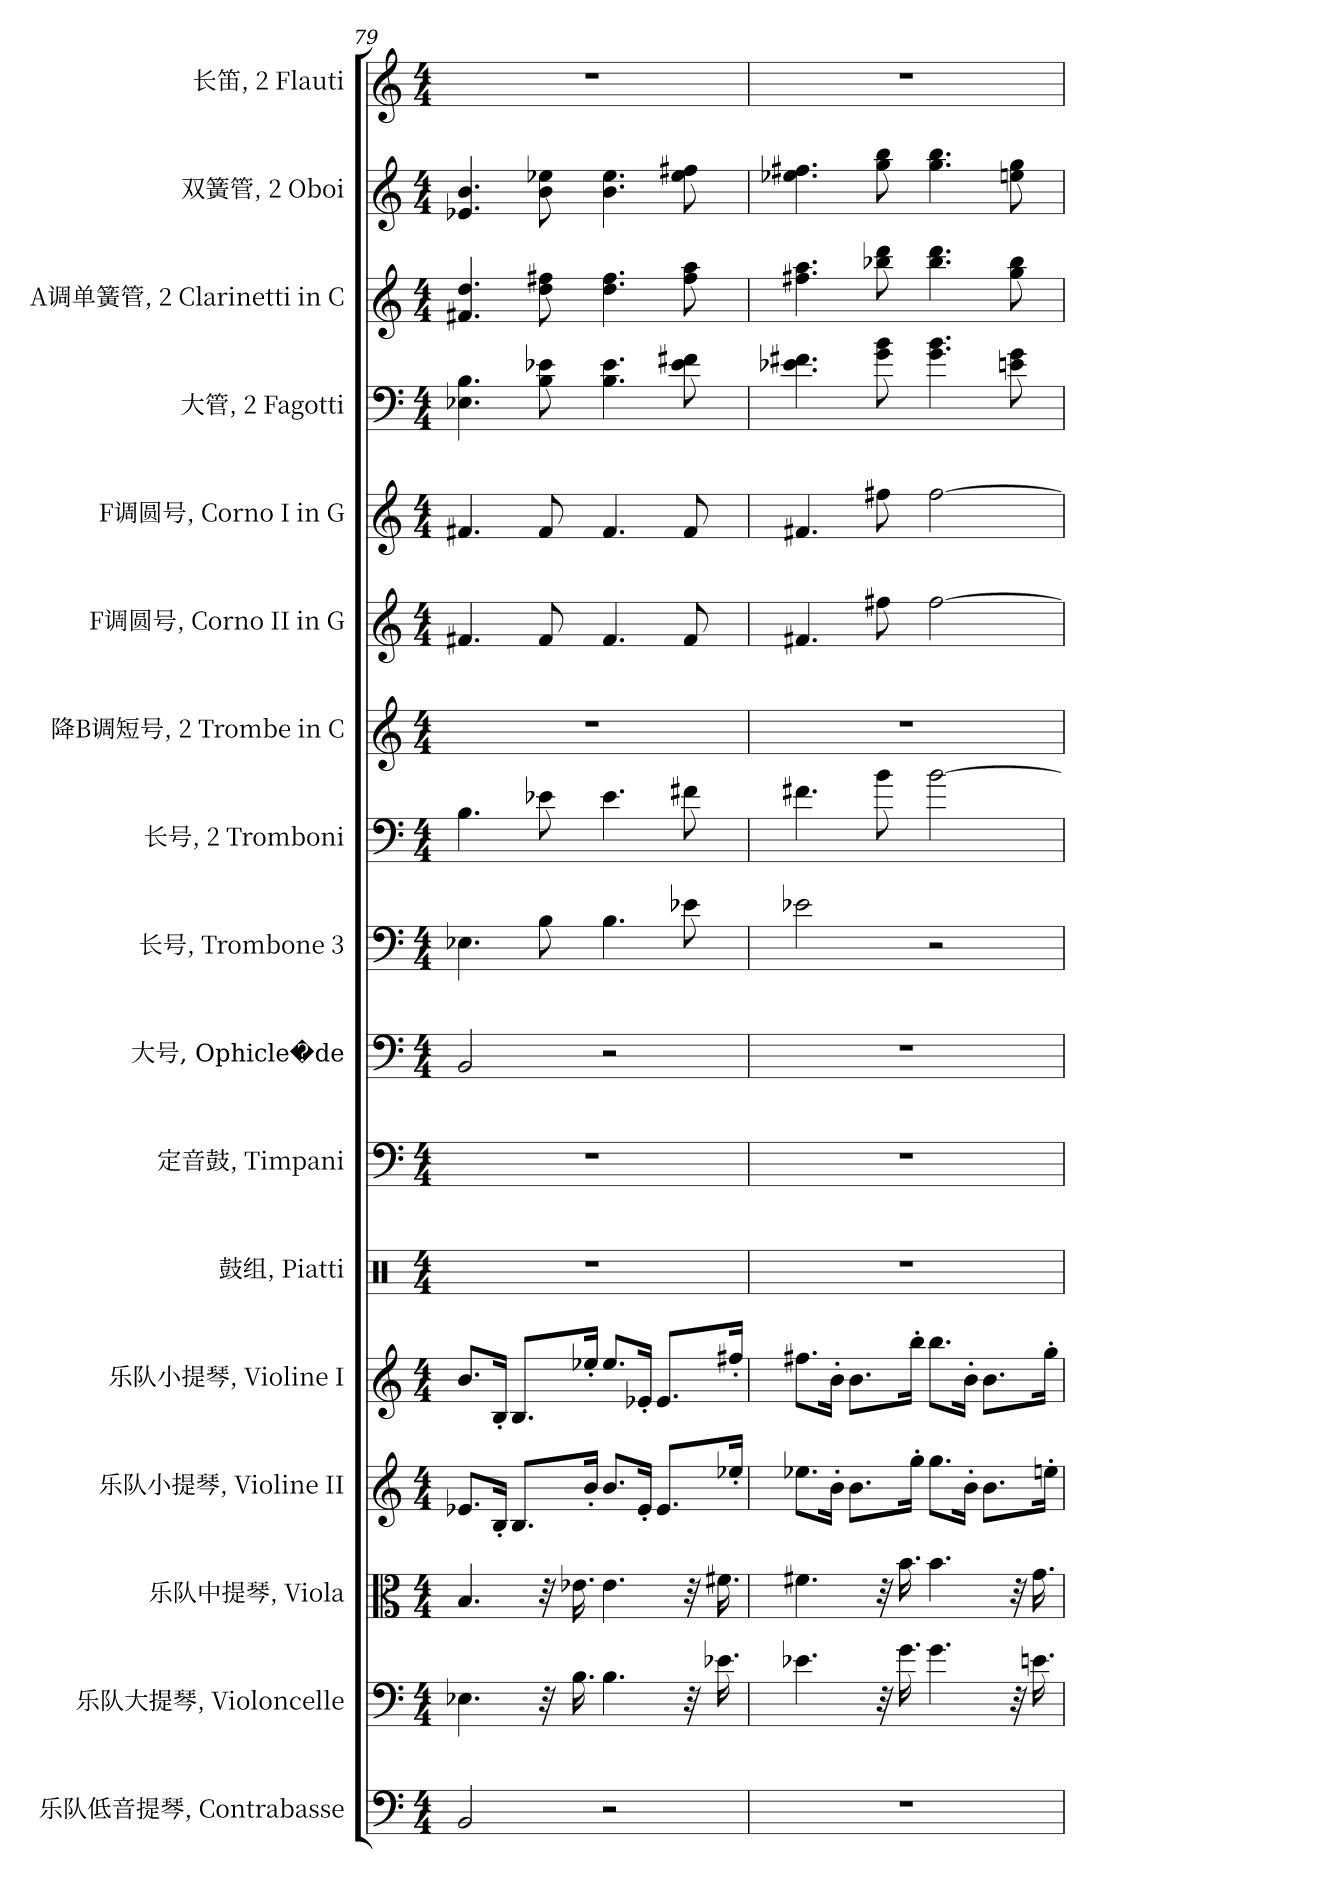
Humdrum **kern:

**kern	**kern	**kern	**kern	**kern	**kern	**kern	**kern	**kern	**kern	**kern	**kern	**kern	**kern	**kern	**kern	**kern
*part17	*part16	*part15	*part14	*part13	*part12	*part11	*part10	*part9	*part8	*part7	*part6	*part5	*part4	*part3	*part2	*part1
*staff17	*staff16	*staff15	*staff14	*staff13	*staff12	*staff11	*staff10	*staff9	*staff8	*staff7	*staff6	*staff5	*staff4	*staff3	*staff2	*staff1
*I"乐队低音提琴, Contrabasse	*I"乐队大提琴, Violoncelle	*I"乐队中提琴, Viola	*I"乐队小提琴, Violine II	*I"乐队小提琴, Violine I	*I"鼓组, Piatti	*I"定音鼓, Timpani	*I"大号, Ophicle�de	*I"长号, Trombone 3	*I"长号, 2 Tromboni	*I"降B调短号, 2 Trombe in C	*I"F调圆号, Corno II in G	*I"F调圆号, Corno I in G	*I"大管, 2 Fagotti	*I"A调单簧管, 2 Clarinetti in C	*I"双簧管, 2 Oboi	*I"长笛, 2 Flauti
*I'Cbs.	*	*	*	*	*	*I'Timp.	*	*I'Tbn.	*I'Tbn.	*	*	*	*	*I'A Cl.	*I'Ob.	*I'Fl.
*clefF4	*clefF4	*clefC3	*clefG2	*clefG2	*clefX	*clefF4	*clefF4	*clefF4	*clefF4	*clefG2	*clefG2	*clefG2	*clefF4	*clefG2	*clefG2	*clefG2
*ITrd7c12	*	*	*	*	*	*	*	*	*	*ITrd1c2	*ITrd4c7	*ITrd4c7	*	*ITrd2c3	*	*
*k[]	*k[]	*k[]	*k[]	*k[]	*k[]	*k[]	*k[]	*k[]	*k[]	*k[b-e-]	*k[b-]	*k[b-]	*k[]	*k[f#c#g#]	*k[]	*k[]
*M4/4	*M4/4	*M4/4	*M4/4	*M4/4	*M4/4	*M4/4	*M4/4	*M4/4	*M4/4	*M4/4	*M4/4	*M4/4	*M4/4	*M4/4	*M4/4	*M4/4
*MM156	*MM156	*MM156	*MM156	*MM156	*MM156	*MM156	*MM156	*MM156	*MM156	*MM156	*MM156	*MM156	*MM156	*MM156	*MM156	*MM156
=79	=79	=79	=79	=79	=79	=79	=79	=79	=79	=79	=79	=79	=79	=79	=79	=79
2BBB/	4.E-X\	4.B/	8.e-X/L	8.b/L	1r	1r	2BB/	4.E-X\	4.B\	1r	4.Bn/	4.Bn/	4.E-X\ 4.B\	4.d#X/ 4.b/	4.e-X/ 4.b/	1r
.	.	.	16B'/Jk	16B'/Jk	.	.	.	.	.	.	.	.	.	.	.	.
.	.	.	8.B/L	8.B/L	.	.	.	.	.	.	.	.	.	.	.	.
.	32r	32r	.	.	.	.	.	8B\	8e-X\	.	8B/	8B/	8B\ 8e-X\	8b\ 8dd#X\	8b\ 8ee-X\	.
.	16.B\	16.e-X\	.	.	.	.	.	.	.	.	.	.	.	.	.	.
.	.	.	16b'/Jk	16ee-X'/Jk	.	.	.	.	.	.	.	.	.	.	.	.
2r	4.B\	4.e-\	8.b/L	8.ee-/L	.	.	2r	4.B\	4.e-\	.	4.B/	4.B/	4.B\ 4.e-\	4.b\ 4.dd#\	4.b\ 4.ee-\	.
.	.	.	16e-'/Jk	16e-X'/Jk	.	.	.	.	.	.	.	.	.	.	.	.
.	.	.	8.e-/L	8.e-/L	.	.	.	.	.	.	.	.	.	.	.	.
.	32r	32r	.	.	.	.	.	8e-X\	8f#X\	.	8B/	8B/	8e-\ 8f#X\	8dd#\ 8ff#\	8ee-\ 8ff#X\	.
.	16.e-X\	16.f#X\	.	.	.	.	.	.	.	.	.	.	.	.	.	.
.	.	.	16ee-X'/Jk	16ff#X'/Jk	.	.	.	.	.	.	.	.	.	.	.	.
=80	=80	=80	=80	=80	=80	=80	=80	=80	=80	=80	=80	=80	=80	=80	=80	=80
*	*	*	*	*	*	*	*	*	*	*	*	*	*	*	*	*MM156
1r	4.e-X\	4.f#X\	8.ee-X\L	8.ff#X\L	1r	1r	1r	2e-X\	4.f#X\	1r	4.Bn/	4.Bn/	4.e-X\ 4.f#X\	4.dd#X\ 4.ff#\	4.ee-X\ 4.ff#X\	1r
.	.	.	16b'\Jk	16b'\Jk	.	.	.	.	.	.	.	.	.	.	.	.
.	.	.	8.b\L	8.b\L	.	.	.	.	.	.	.	.	.	.	.	.
.	32r	32r	.	.	.	.	.	.	8b\	.	8bn\	8bn\	8g\ 8b\	8ggn\ 8bb\	8gg\ 8bb\	.
.	16.g\	16.b\	.	.	.	.	.	.	.	.	.	.	.	.	.	.
.	.	.	16gg'\Jk	16bb'\Jk	.	.	.	.	.	.	.	.	.	.	.	.
.	4.g\	4.b\	8.gg\L	8.bb\L	.	.	.	2r	[2b\	.	[2b\	[2b\	4.g\ 4.b\	4.gg\ 4.bb\	4.gg\ 4.bb\	.
.	.	.	16b'\Jk	16b'\Jk	.	.	.	.	.	.	.	.	.	.	.	.
.	.	.	8.b\L	8.b\L	.	.	.	.	.	.	.	.	.	.	.	.
.	32r	32r	.	.	.	.	.	.	.	.	.	.	8en\ 8g\	8ee\ 8gg\	8een\ 8gg\	.
.	16.en\	16.g\	.	.	.	.	.	.	.	.	.	.	.	.	.	.
.	.	.	16een'\Jk	16gg'\Jk	.	.	.	.	.	.	.	.	.	.	.	.
=	=	=	=	=	=	=	=	=	=	=	=	=	=	=	=	=
*-	*-	*-	*-	*-	*-	*-	*-	*-	*-	*-	*-	*-	*-	*-	*-	*-
